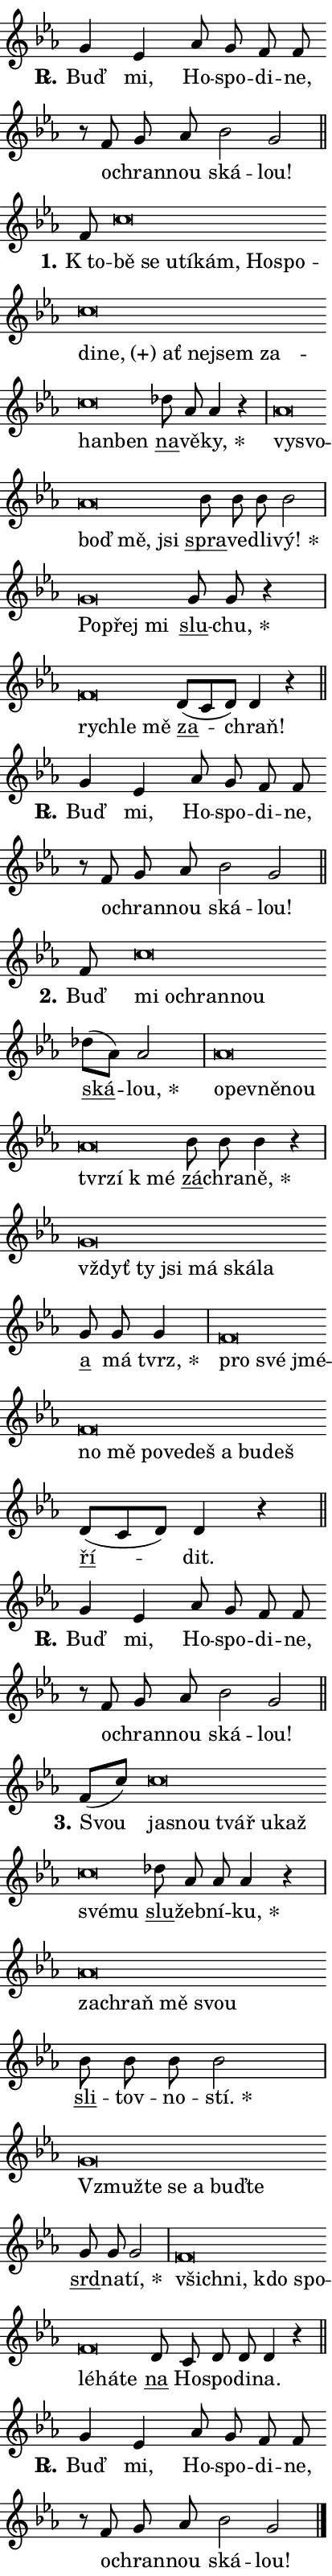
\version "2.24.0"
\header { tagline = "" }
\paper {
  indent = 0\cm
  top-margin = 0\cm
  right-margin = 0.13\cm % to fit lyric hyphens
  bottom-margin = 0\cm
  left-margin = 0\cm
  paper-width = 7\cm
  page-breaking = #ly:one-page-breaking
  system-system-spacing.basic-distance = #11
  score-system-spacing.basic-distance = #11
  ragged-last = ##f
}


%% Author: Thomas Morley
%% https://lists.gnu.org/archive/html/lilypond-user/2020-05/msg00002.html
#(define (line-position grob)
"Returns position of @var[grob} in current system:
   @code{'start}, if at first time-step
   @code{'end}, if at last time-step
   @code{'middle} otherwise
"
  (let* ((col (ly:item-get-column grob))
         (ln (ly:grob-object col 'left-neighbor))
         (rn (ly:grob-object col 'right-neighbor))
         (col-to-check-left (if (ly:grob? ln) ln col))
         (col-to-check-right (if (ly:grob? rn) rn col))
         (break-dir-left
           (and
             (ly:grob-property col-to-check-left 'non-musical #f)
             (ly:item-break-dir col-to-check-left)))
         (break-dir-right
           (and
             (ly:grob-property col-to-check-right 'non-musical #f)
             (ly:item-break-dir col-to-check-right))))
        (cond ((eqv? 1 break-dir-left) 'start)
              ((eqv? -1 break-dir-right) 'end)
              (else 'middle))))

#(define (tranparent-at-line-position vctor)
  (lambda (grob)
  "Relying on @code{line-position} select the relevant enry from @var{vctor}.
Used to determine transparency,"
    (case (line-position grob)
      ((end) (not (vector-ref vctor 0)))
      ((middle) (not (vector-ref vctor 1)))
      ((start) (not (vector-ref vctor 2))))))

noteHeadBreakVisibility =
#(define-music-function (break-visibility)(vector?)
"Makes @code{NoteHead}s transparent relying on @var{break-visibility}"
#{
  \override NoteHead.transparent =
    #(tranparent-at-line-position break-visibility)
#})

#(define delete-ledgers-for-transparent-note-heads
  (lambda (grob)
    "Reads whether a @code{NoteHead} is transparent.
If so this @code{NoteHead} is removed from @code{'note-heads} from
@var{grob}, which is supposed to be @code{LedgerLineSpanner}.
As a result ledgers are not printed for this @code{NoteHead}"
    (let* ((nhds-array (ly:grob-object grob 'note-heads))
           (nhds-list
             (if (ly:grob-array? nhds-array)
                 (ly:grob-array->list nhds-array)
                 '()))
           ;; Relies on the transparent-property being done before
           ;; Staff.LedgerLineSpanner.after-line-breaking is executed.
           ;; This is fragile ...
           (to-keep
             (remove
               (lambda (nhd)
                 (ly:grob-property nhd 'transparent #f))
               nhds-list)))
      ;; TODO find a better method to iterate over grob-arrays, similiar
      ;; to filter/remove etc for lists
      ;; For now rebuilt from scratch
      (set! (ly:grob-object grob 'note-heads)  '())
      (for-each
        (lambda (nhd)
          (ly:pointer-group-interface::add-grob grob 'note-heads nhd))
        to-keep))))

squashNotes = {
  \override NoteHead.X-extent = #'(-0.2 . 0.2)
  \override NoteHead.Y-extent = #'(-0.75 . 0)
  \override NoteHead.stencil =
    #(lambda (grob)
       (let ((pos (ly:grob-property grob 'staff-position)))
         (begin
           (if (< pos -7) (display "ERROR: Lower brevis then expected\n") (display "OK: Expected brevis position\n"))
           (if (<= pos -6) ly:text-interface::print ly:note-head::print))))
}
unSquashNotes = {
  \revert NoteHead.X-extent
  \revert NoteHead.Y-extent
  \revert NoteHead.stencil
}

hideNotes = \noteHeadBreakVisibility #begin-of-line-visible
unHideNotes = \noteHeadBreakVisibility #all-visible

% work-around for resetting accidentals
% https://lilypond.org/doc/v2.23/Documentation/notation/displaying-rhythms#unmetered-music
cadenzaMeasure = {
  \cadenzaOff
  \partial 1024 s1024
  \cadenzaOn
}

#(define-markup-command (accent layout props text) (markup?)
  "Underline accented syllable"
  (interpret-markup layout props
    #{\markup \override #'(offset . 4.3) \underline { #text }#}))

responsum = \markup \concat {
  "R" \hspace #-1.05 \path #0.1 #'((moveto 0 0.07) (lineto 0.9 0.8)) \hspace #0.05 "."
}

spaceSize = #0.6828661417322834 % exact space size for TeX Gyre Schola

\layout {
  \context {
    \Staff
    \remove "Time_signature_engraver"
    \override LedgerLineSpanner.after-line-breaking = #delete-ledgers-for-transparent-note-heads
  }
  \context {
    \Lyrics {
      \override LyricSpace.minimum-distance = \spaceSize
      \override LyricText.font-name = #"TeX Gyre Schola"
      \override LyricText.font-size = 1
      \override StanzaNumber.font-name = #"TeX Gyre Schola Bold"
      \override StanzaNumber.font-size = 1
    }
  }
  \context {
    \Score 
    \override NoteHead.text =
      #(lambda (grob) 
        (let ((pos (ly:grob-property grob 'staff-position)))
          #{\markup {
            \combine
              \halign #-0.55 \raise #(if (= pos -6) 0 0.5) \override #'(thickness . 2) \draw-line #'(3.2 . 0)
              \musicglyph "noteheads.sM1"
          }#}))
  }
}

% magnetic-lyrics.ily
%
%   written by
%     Jean Abou Samra <jean@abou-samra.fr>
%     Werner Lemberg <wl@gnu.org>
%
%   adapted by
%     Jiri Hon <jiri.hon@gmail.com>
%
% Version 2022-Apr-15

% https://www.mail-archive.com/lilypond-user@gnu.org/msg149350.html

#(define (Left_hyphen_pointer_engraver context)
   "Collect syllable-hyphen-syllable occurrences in lyrics and store
them in properties.  This engraver only looks to the left.  For
example, if the lyrics input is @code{foo -- bar}, it does the
following.

@itemize @bullet
@item
Set the @code{text} property of the @code{LyricHyphen} grob between
@q{foo} and @q{bar} to @code{foo}.

@item
Set the @code{left-hyphen} property of the @code{LyricText} grob with
text @q{foo} to the @code{LyricHyphen} grob between @q{foo} and
@q{bar}.
@end itemize

Use this auxiliary engraver in combination with the
@code{lyric-@/text::@/apply-@/magnetic-@/offset!} hook."
   (let ((hyphen #f)
         (text #f))
     (make-engraver
      (acknowledgers
       ((lyric-syllable-interface engraver grob source-engraver)
        (set! text grob)))
      (end-acknowledgers
       ((lyric-hyphen-interface engraver grob source-engraver)
        ;(when (not (grob::has-interface grob 'lyric-space-interface))
          (set! hyphen grob)));)
      ((stop-translation-timestep engraver)
       (when (and text hyphen)
         (ly:grob-set-object! text 'left-hyphen hyphen))
       (set! text #f)
       (set! hyphen #f)))))

#(define (lyric-text::apply-magnetic-offset! grob)
   "If the space between two syllables is less than the value in
property @code{LyricText@/.details@/.squash-threshold}, move the right
syllable to the left so that it gets concatenated with the left
syllable.

Use this function as a hook for
@code{LyricText@/.after-@/line-@/breaking} if the
@code{Left_@/hyphen_@/pointer_@/engraver} is active."
   (let ((hyphen (ly:grob-object grob 'left-hyphen #f)))
     (when hyphen
       (let ((left-text (ly:spanner-bound hyphen LEFT)))
         (when (grob::has-interface left-text 'lyric-syllable-interface)
           (let* ((common (ly:grob-common-refpoint grob left-text X))
                  (this-x-ext (ly:grob-extent grob common X))
                  (left-x-ext
                   (begin
                     ;; Trigger magnetism for left-text.
                     (ly:grob-property left-text 'after-line-breaking)
                     (ly:grob-extent left-text common X)))
                  ;; `delta` is the gap width between two syllables.
                  (delta (- (interval-start this-x-ext)
                            (interval-end left-x-ext)))
                  (details (ly:grob-property grob 'details))
                  (threshold (assoc-get 'squash-threshold details 0.2)))
             (when (< delta threshold)
               (let* (;; We have to manipulate the input text so that
                      ;; ligatures crossing syllable boundaries are not
                      ;; disabled.  For languages based on the Latin
                      ;; script this is essentially a beautification.
                      ;; However, for non-Western scripts it can be a
                      ;; necessity.
                      (lt (ly:grob-property left-text 'text))
                      (rt (ly:grob-property grob 'text))
                      (is-space (grob::has-interface hyphen 'lyric-space-interface))
                      (space (if is-space " " ""))
                      (extra-delta (if is-space spaceSize 0))
                      ;; Append new syllable.
                      (ltrt-space (if (and (string? lt) (string? rt))
                                (string-append lt space rt)
                                (make-concat-markup (list lt space rt))))
                      ;; Right-align `ltrt` to the right side.
                      (ltrt-space-markup (grob-interpret-markup
                               grob
                               (make-translate-markup
                                (cons (interval-length this-x-ext) 0)
                                (make-right-align-markup ltrt-space)))))
                 (begin
                   ;; Don't print `left-text`.
                   (ly:grob-set-property! left-text 'stencil #f)
                   ;; Set text and stencil (which holds all collected
                   ;; syllables so far) and shift it to the left.
                   (ly:grob-set-property! grob 'text ltrt-space)
                   (ly:grob-set-property! grob 'stencil ltrt-space-markup)
                   (ly:grob-translate-axis! grob (- (- delta extra-delta)) X))))))))))


#(define (lyric-hyphen::displace-bounds-first grob)
   ;; Make very sure this callback isn't triggered too early.
   (let ((left (ly:spanner-bound grob LEFT))
         (right (ly:spanner-bound grob RIGHT)))
     (ly:grob-property left 'after-line-breaking)
     (ly:grob-property right 'after-line-breaking)
     (ly:lyric-hyphen::print grob)))

squashThreshold = #0.4

\layout {
  \context {
    \Lyrics
    \consists #Left_hyphen_pointer_engraver
    \override LyricText.after-line-breaking =
      #lyric-text::apply-magnetic-offset!
    \override LyricHyphen.stencil = #lyric-hyphen::displace-bounds-first
    \override LyricText.details.squash-threshold = \squashThreshold
    \override LyricHyphen.minimum-distance = 0
    \override LyricHyphen.minimum-length = \squashThreshold
  }
}

squashText = \override LyricText.details.squash-threshold = 9999
unSquashText = \override LyricText.details.squash-threshold = \squashThreshold

leftText = \override LyricText.self-alignment-X = #LEFT
unLeftText = \revert LyricText.self-alignment-X

starOffset = #(lambda (grob) 
                (let ((x_offset (ly:self-alignment-interface::aligned-on-x-parent grob)))
                  (if (= x_offset 0) 0 (+ x_offset 1.2))))

star = #(define-music-function (syllable)(string?)
"Append star separator at the end of a syllable"
#{
  \once \override LyricText.X-offset = #starOffset
  \lyricmode { \markup {
    #syllable
    \override #'((font-name . "TeX Gyre Schola Bold")) \hspace #0.2 \lower #0.65 \larger "*"
  } }
#})

starAccent = #(define-music-function (syllable)(string?)
"Append star separator at the end of a syllable and make accent"
#{
  \once \override LyricText.X-offset = #starOffset
  \lyricmode { \markup {
    \accent #syllable
    \override #'((font-name . "TeX Gyre Schola Bold")) \hspace #0.2 \lower #0.65 \larger "*"
  } }
#})

breath = #(define-music-function (syllable)(string?)
"Append breathing indicator at the end of a syllable"
#{
  \lyricmode { \markup { #syllable "+" } }
#})

optionalBreath = #(define-music-function (syllable)(string?)
"Append optional breathing indicator at the end of a syllable"
#{
  \lyricmode { \markup { #syllable "(+)" } }
#})


\score {
    <<
        \new Voice = "melody" { \cadenzaOn \key es \major \relative { g'4 es as8 g f f \bar "" r f g as bes2 g \cadenzaMeasure \bar "||" \break } }
        \new Lyrics \lyricsto "melody" { \lyricmode { \set stanza = \responsum
Buď mi, Ho -- spo -- di -- ne, o -- chran -- nou ská -- lou! } }
    >>
    \layout {}
}

\score {
    <<
        \new Voice = "melody" { \cadenzaOn \key es \major \relative { f'8 \squashNotes c'\breve*1/16 \hideNotes \breve*1/16 \bar "" \breve*1/16 \bar "" \breve*1/16 \bar "" \breve*1/16 \bar "" \breve*1/16 \bar "" \breve*1/16 \bar "" \breve*1/16 \bar "" \breve*1/16 \bar "" \breve*1/16 \bar "" \breve*1/16 \bar "" \breve*1/16 \bar "" \breve*1/16 \bar "" \breve*1/16 \breve*1/16 \bar "" \unHideNotes \unSquashNotes \bar "" des8 as as4 r \cadenzaMeasure \bar "|" \squashNotes as\breve*1/16 \hideNotes \breve*1/16 \bar "" \breve*1/16 \bar "" \breve*1/16 \breve*1/16 \bar "" \unHideNotes \unSquashNotes \bar "" bes8 bes bes bes2 \cadenzaMeasure \bar "|" \squashNotes g\breve*1/16 \hideNotes \breve*1/16 \breve*1/16 \bar "" \unHideNotes \unSquashNotes \bar "" g8 g r4 \cadenzaMeasure \bar "|" \squashNotes f\breve*1/16 \hideNotes \breve*1/16 \breve*1/16 \bar "" \unHideNotes \unSquashNotes \bar "" d8[( c d)] d4 r \cadenzaMeasure \bar "||" \break } }
        \new Lyrics \lyricsto "melody" { \lyricmode { \set stanza = "1."
"K to" -- \leftText bě \squashText se u -- tí -- kám, Ho -- spo -- di -- \optionalBreath ne, ať nej -- sem za -- han -- ben \unLeftText \unSquashText \markup \accent na -- vě -- \star ky, \leftText vy -- \squashText svo -- boď mě, jsi \unLeftText \unSquashText \markup \accent spra -- ve -- dli -- \star vý! \leftText Po -- \squashText přej mi \unLeftText \unSquashText \markup \accent slu -- \star chu, \leftText rych -- \squashText le mě \unLeftText \unSquashText \markup \accent za -- chraň! } }
    >>
    \layout {}
}

\score {
    <<
        \new Voice = "melody" { \cadenzaOn \key es \major \relative { g'4 es as8 g f f \bar "" r f g as bes2 g \cadenzaMeasure \bar "||" \break } }
        \new Lyrics \lyricsto "melody" { \lyricmode { \set stanza = \responsum
Buď mi, Ho -- spo -- di -- ne, o -- chran -- nou ská -- lou! } }
    >>
    \layout {}
}

\score {
    <<
        \new Voice = "melody" { \cadenzaOn \key es \major \relative { f'8 \squashNotes c'\breve*1/16 \hideNotes \breve*1/16 \bar "" \breve*1/16 \breve*1/16 \bar "" \unHideNotes \unSquashNotes \bar "" des8[( as)] as2 \cadenzaMeasure \bar "|" \squashNotes as\breve*1/16 \hideNotes \breve*1/16 \bar "" \breve*1/16 \bar "" \breve*1/16 \bar "" \breve*1/16 \bar "" \breve*1/16 \breve*1/16 \bar "" \unHideNotes \unSquashNotes \bar "" bes8 bes bes4 r \cadenzaMeasure \bar "|" \squashNotes g\breve*1/16 \hideNotes \breve*1/16 \bar "" \breve*1/16 \bar "" \breve*1/16 \bar "" \breve*1/16 \breve*1/16 \bar "" \unHideNotes \unSquashNotes \bar "" g8 g g4 \cadenzaMeasure \bar "|" \squashNotes f\breve*1/16 \hideNotes \breve*1/16 \bar "" \breve*1/16 \bar "" \breve*1/16 \bar "" \breve*1/16 \bar "" \breve*1/16 \bar "" \breve*1/16 \bar "" \breve*1/16 \bar "" \breve*1/16 \bar "" \breve*1/16 \breve*1/16 \bar "" \unHideNotes \unSquashNotes \bar "" d8[( c d)] d4 r \cadenzaMeasure \bar "||" \break } }
        \new Lyrics \lyricsto "melody" { \lyricmode { \set stanza = "2."
Buď \leftText mi \squashText o -- chran -- nou \unLeftText \unSquashText \markup \accent ská -- \star lou, \leftText o -- \squashText pev -- ně -- nou tvr -- zí "k mé" \unLeftText \unSquashText \markup \accent zá -- chra -- \star ně, \leftText vždyť \squashText ty jsi má ská -- la \unLeftText \unSquashText \markup \accent a má \star tvrz, \leftText pro \squashText své jmé -- no mě po -- ve -- deš a bu -- deš \unLeftText \unSquashText \markup \accent ří -- dit. } }
    >>
    \layout {}
}

\score {
    <<
        \new Voice = "melody" { \cadenzaOn \key es \major \relative { g'4 es as8 g f f \bar "" r f g as bes2 g \cadenzaMeasure \bar "||" \break } }
        \new Lyrics \lyricsto "melody" { \lyricmode { \set stanza = \responsum
Buď mi, Ho -- spo -- di -- ne, o -- chran -- nou ská -- lou! } }
    >>
    \layout {}
}

\score {
    <<
        \new Voice = "melody" { \cadenzaOn \key es \major \relative { f'8[( c'8)] \squashNotes c\breve*1/16 \hideNotes \breve*1/16 \bar "" \breve*1/16 \bar "" \breve*1/16 \bar "" \breve*1/16 \bar "" \breve*1/16 \breve*1/16 \bar "" \unHideNotes \unSquashNotes \bar "" des8 as as as4 r \cadenzaMeasure \bar "|" \squashNotes as\breve*1/16 \hideNotes \breve*1/16 \bar "" \breve*1/16 \breve*1/16 \bar "" \unHideNotes \unSquashNotes \bar "" bes8 bes bes bes2 \cadenzaMeasure \bar "|" \squashNotes g\breve*1/16 \hideNotes \breve*1/16 \bar "" \breve*1/16 \bar "" \breve*1/16 \bar "" \breve*1/16 \breve*1/16 \bar "" \unHideNotes \unSquashNotes \bar "" g8 g g2 \cadenzaMeasure \bar "|" \squashNotes f\breve*1/16 \hideNotes \breve*1/16 \bar "" \breve*1/16 \bar "" \breve*1/16 \bar "" \breve*1/16 \bar "" \breve*1/16 \breve*1/16 \bar "" \unHideNotes \unSquashNotes \bar "" d8 c d d d4 r \cadenzaMeasure \bar "||" \break } }
        \new Lyrics \lyricsto "melody" { \lyricmode { \set stanza = "3."
Svou \leftText ja -- \squashText snou tvář u -- kaž své -- mu \unLeftText \unSquashText \markup \accent slu -- žeb -- ní -- \star ku, \leftText za -- \squashText chraň mě svou \unLeftText \unSquashText \markup \accent sli -- tov -- no -- \star stí. \leftText Vzmuž -- \squashText te se a buď -- te \unLeftText \unSquashText \markup \accent srd -- na -- \star tí, \leftText všich -- \squashText ni, kdo spo -- lé -- há -- te \unLeftText \unSquashText \markup \accent na Ho -- spo -- di -- na. } }
    >>
    \layout {}
}

\score {
    <<
        \new Voice = "melody" { \cadenzaOn \key es \major \relative { g'4 es as8 g f f \bar "" r f g as bes2 g \cadenzaMeasure \bar "||" \break } \bar "|." }
        \new Lyrics \lyricsto "melody" { \lyricmode { \set stanza = \responsum
Buď mi, Ho -- spo -- di -- ne, o -- chran -- nou ská -- lou! } }
    >>
    \layout {}
}
